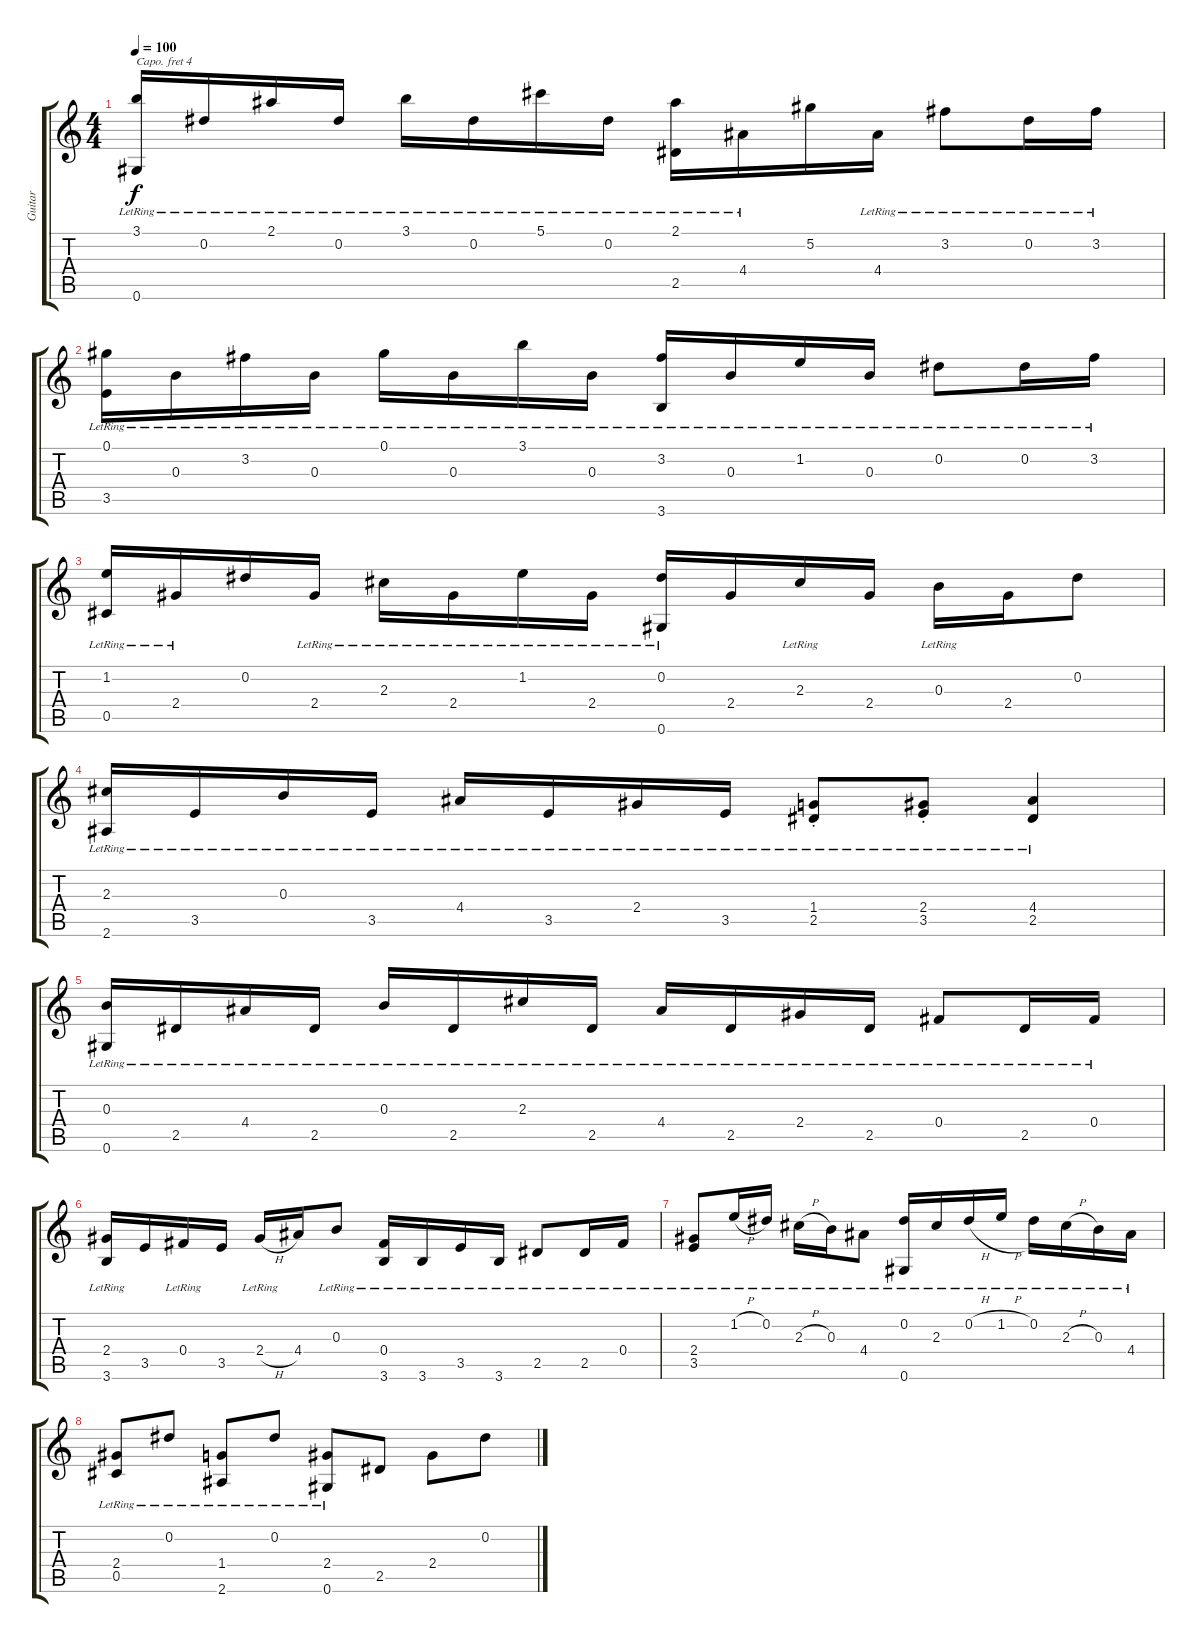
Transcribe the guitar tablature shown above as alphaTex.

\track ("Guitar" "Guitar") {instrument acousticguitarsteel}
\staff {score tabs}
\capo 4
\tuning (E4 B3 G3 D3 A2 E2) {hide}
\ts (4 4)
\tempo 100
\clef g2
\ks c
(3.1{lr} 0.6).16{dy f} 0.2{lr}.16 2.1{lr}.16 0.2{lr}.16 3.1{lr}.16 0.2{lr}.16 5.1{lr}.16 0.2{lr}.16 (2.1{lr} 2.5{lr}).16 4.4{lr}.16 5.2.16 4.4{lr}.16 3.2{lr}.8 0.2{lr}.16 3.2{lr}.16 |
(0.1{lr} 3.5{lr}).16 0.3{lr}.16 3.2{lr}.16 0.3{lr}.16 0.1{lr}.16 0.3{lr}.16 3.1{lr}.16 0.3{lr}.16 (3.2{lr} 3.6{lr}).16 0.3{lr}.16 1.2{lr}.16 0.3{lr}.16 0.2{lr}.8 0.2{lr}.16 3.2{lr}.16 |
(1.2{lr} 0.5{lr}).16 2.4{lr}.16 0.2.16 2.4{lr}.16 2.3{lr}.16 2.4{lr}.16 1.2{lr}.16 2.4{lr}.16 (0.2 0.6{lr}).16 2.4.16 2.3{lr}.16 2.4.16 0.3{lr}.16 2.4.16 0.2.8 |
(2.3{lr} 2.6{lr}).16 3.5{lr}.16 0.3{lr}.16 3.5{lr}.16 4.4{lr}.16 3.5{lr}.16 2.4{lr}.16 3.5{lr}.16 (1.4{st lr} 2.5{st lr}).8 (2.4{st lr} 3.5{st lr}).8 (4.4{lr} 2.5{lr}).4 |
(0.3{lr} 0.6{lr}).16 2.5{lr}.16 4.4{lr}.16 2.5{lr}.16 0.3{lr}.16 2.5{lr}.16 2.3{lr}.16 2.5{lr}.16 4.4{lr}.16 2.5{lr}.16 2.4{lr}.16 2.5{lr}.16 0.4{lr}.8 2.5{lr}.16 0.4{lr}.16 |
(2.4{lr} 3.6).16 3.5.16 0.4{lr}.16 3.5.16 2.4{h lr}.16 4.4.16 0.3{lr}.8 (0.4{lr} 3.6).16 3.6{lr}.16 3.5{lr}.16 3.6{lr}.16 2.5{lr}.8 2.5{lr}.16 0.4{lr}.16 |
(2.4 3.5{lr}).8 1.2{h lr}.16 0.2{lr}.16 2.3{h lr}.16 0.3{lr}.16 4.4{lr}.8 (0.2{lr} 0.6{lr}).16 2.3{lr}.16 0.2{h lr}.16 1.2{h lr}.16 0.2{lr}.16 2.3{h lr}.16 0.3{lr}.16 4.4{lr}.16 |
(2.4{lr} 0.5{lr}).8 0.2{lr}.8 (1.4{lr} 2.6{lr}).8 0.2{lr}.8 (2.4{lr} 0.6{lr}).8 2.5.8 2.4.8 0.2.8
